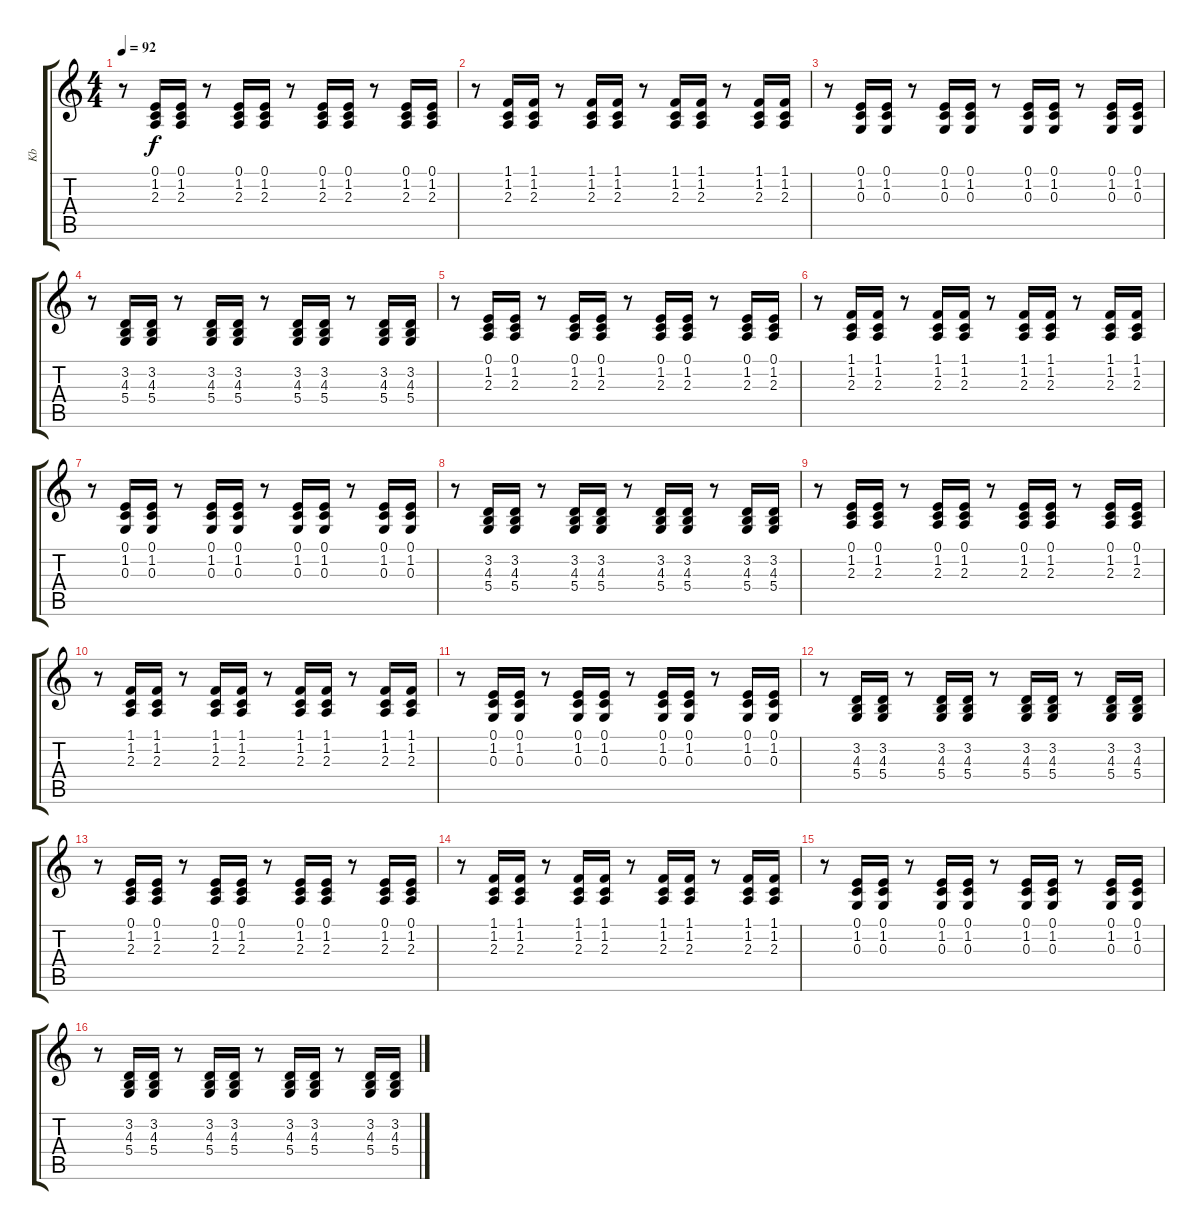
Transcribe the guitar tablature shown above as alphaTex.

\track ("Kb" "Kb") {instrument churchorgan}
\staff {score tabs}
\tuning (E4 B3 G3 D3 A2 E2) {hide}
\ts (4 4)
\tempo 92
\clef g2
\ks c
r.8{dy f} (0.1 1.2 2.3).16 (0.1 1.2 2.3).16 r.8 (0.1 1.2 2.3).16 (0.1 1.2 2.3).16 r.8 (0.1 1.2 2.3).16 (0.1 1.2 2.3).16 r.8 (0.1 1.2 2.3).16 (0.1 1.2 2.3).16 |
r.8 (1.1 1.2 2.3).16 (1.1 1.2 2.3).16 r.8 (1.1 1.2 2.3).16 (1.1 1.2 2.3).16 r.8 (1.1 1.2 2.3).16 (1.1 1.2 2.3).16 r.8 (1.1 1.2 2.3).16 (1.1 1.2 2.3).16 |
r.8 (0.1 1.2 0.3).16 (0.1 1.2 0.3).16 r.8 (0.1 1.2 0.3).16 (0.1 1.2 0.3).16 r.8 (0.1 1.2 0.3).16 (0.1 1.2 0.3).16 r.8 (0.1 1.2 0.3).16 (0.1 1.2 0.3).16 |
r.8 (3.2 4.3 5.4).16 (3.2 4.3 5.4).16 r.8 (3.2 4.3 5.4).16 (3.2 4.3 5.4).16 r.8 (3.2 4.3 5.4).16 (3.2 4.3 5.4).16 r.8 (3.2 4.3 5.4).16 (3.2 4.3 5.4).16 |
r.8 (0.1 1.2 2.3).16 (0.1 1.2 2.3).16 r.8 (0.1 1.2 2.3).16 (0.1 1.2 2.3).16 r.8 (0.1 1.2 2.3).16 (0.1 1.2 2.3).16 r.8 (0.1 1.2 2.3).16 (0.1 1.2 2.3).16 |
r.8 (1.1 1.2 2.3).16 (1.1 1.2 2.3).16 r.8 (1.1 1.2 2.3).16 (1.1 1.2 2.3).16 r.8 (1.1 1.2 2.3).16 (1.1 1.2 2.3).16 r.8 (1.1 1.2 2.3).16 (1.1 1.2 2.3).16 |
r.8 (0.1 1.2 0.3).16 (0.1 1.2 0.3).16 r.8 (0.1 1.2 0.3).16 (0.1 1.2 0.3).16 r.8 (0.1 1.2 0.3).16 (0.1 1.2 0.3).16 r.8 (0.1 1.2 0.3).16 (0.1 1.2 0.3).16 |
r.8 (3.2 4.3 5.4).16 (3.2 4.3 5.4).16 r.8 (3.2 4.3 5.4).16 (3.2 4.3 5.4).16 r.8 (3.2 4.3 5.4).16 (3.2 4.3 5.4).16 r.8 (3.2 4.3 5.4).16 (3.2 4.3 5.4).16 |
r.8 (0.1 1.2 2.3).16 (0.1 1.2 2.3).16 r.8 (0.1 1.2 2.3).16 (0.1 1.2 2.3).16 r.8 (0.1 1.2 2.3).16 (0.1 1.2 2.3).16 r.8 (0.1 1.2 2.3).16 (0.1 1.2 2.3).16 |
r.8 (1.1 1.2 2.3).16 (1.1 1.2 2.3).16 r.8 (1.1 1.2 2.3).16 (1.1 1.2 2.3).16 r.8 (1.1 1.2 2.3).16 (1.1 1.2 2.3).16 r.8 (1.1 1.2 2.3).16 (1.1 1.2 2.3).16 |
r.8 (0.1 1.2 0.3).16 (0.1 1.2 0.3).16 r.8 (0.1 1.2 0.3).16 (0.1 1.2 0.3).16 r.8 (0.1 1.2 0.3).16 (0.1 1.2 0.3).16 r.8 (0.1 1.2 0.3).16 (0.1 1.2 0.3).16 |
r.8 (3.2 4.3 5.4).16 (3.2 4.3 5.4).16 r.8 (3.2 4.3 5.4).16 (3.2 4.3 5.4).16 r.8 (3.2 4.3 5.4).16 (3.2 4.3 5.4).16 r.8 (3.2 4.3 5.4).16 (3.2 4.3 5.4).16 |
r.8 (0.1 1.2 2.3).16 (0.1 1.2 2.3).16 r.8 (0.1 1.2 2.3).16 (0.1 1.2 2.3).16 r.8 (0.1 1.2 2.3).16 (0.1 1.2 2.3).16 r.8 (0.1 1.2 2.3).16 (0.1 1.2 2.3).16 |
r.8 (1.1 1.2 2.3).16 (1.1 1.2 2.3).16 r.8 (1.1 1.2 2.3).16 (1.1 1.2 2.3).16 r.8 (1.1 1.2 2.3).16 (1.1 1.2 2.3).16 r.8 (1.1 1.2 2.3).16 (1.1 1.2 2.3).16 |
r.8 (0.1 1.2 0.3).16 (0.1 1.2 0.3).16 r.8 (0.1 1.2 0.3).16 (0.1 1.2 0.3).16 r.8 (0.1 1.2 0.3).16 (0.1 1.2 0.3).16 r.8 (0.1 1.2 0.3).16 (0.1 1.2 0.3).16 |
r.8 (3.2 4.3 5.4).16 (3.2 4.3 5.4).16 r.8 (3.2 4.3 5.4).16 (3.2 4.3 5.4).16 r.8 (3.2 4.3 5.4).16 (3.2 4.3 5.4).16 r.8 (3.2 4.3 5.4).16 (3.2 4.3 5.4).16
